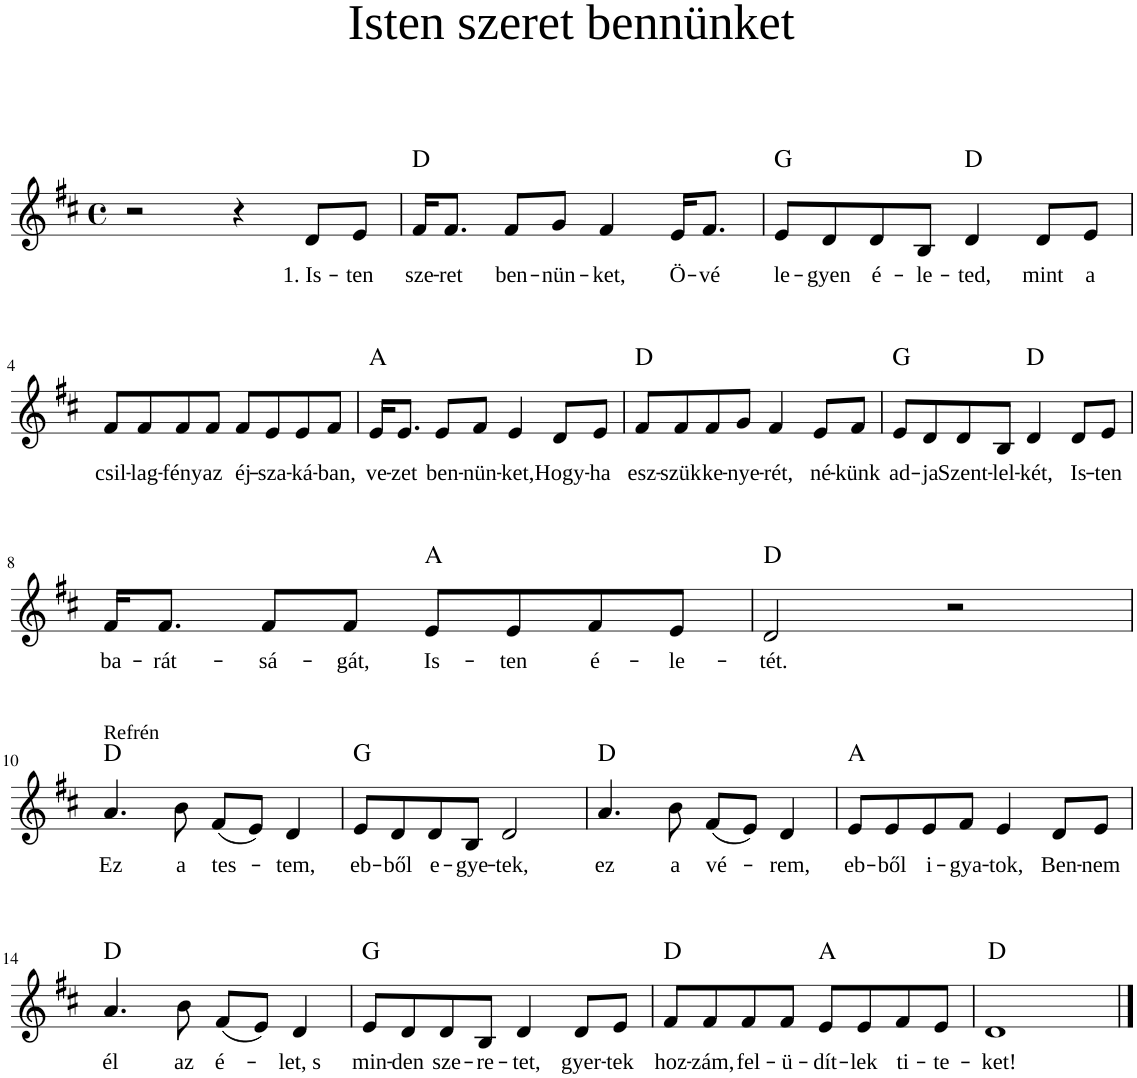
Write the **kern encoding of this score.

**kern	**text	**harte
*part1	*part1	*part1
*staff1	*staff1	*
*I"Piano	*	*
*I'Pno	*	*
*clefG2	*	*
*k[f#c#]	*	*
*M4/4	*	*
*met(c)	*	*
=1	=1	=1
2r	.	.
4r	.	.
!	!LO:LY:b	!
8d/L	1. Is-	.
!	!LO:LY:b	!
8e/J	-ten	.
=2	=2	=2
!	!LO:LY:b	!LO:H:kt=N.C.
16f#/KL	sze-	N
!	!LO:LY:b	!
8.f#/J	-ret	.
!	!LO:LY:b	!
8f#/L	ben-	.
!	!LO:LY:b	!
8g/J	-nün-	.
!	!LO:LY:b	!
4f#/	-ket,	.
!	!LO:LY:b	!
16e/KL	Ö-	.
!	!LO:LY:b	!
8.f#/J	-vé	.
=3	=3	=3
!	!LO:LY:b	!LO:H:kt=N.C.
8e/L	le-	N
!	!LO:LY:b	!
8d/	-gyen	.
!	!LO:LY:b	!
8d/	é-	.
!	!LO:LY:b	!
8B/J	-le-	.
!	!LO:LY:b	!LO:H:kt=N.C.
4d/	-ted,	N
!	!LO:LY:b	!
8d/L	mint	.
!	!LO:LY:b	!
8e/J	a	.
!!LO:LB:g=z
=4	=4	=4
!	!LO:LY:b	!
8f#/L	csil-	.
!	!LO:LY:b	!
8f#/	-lag-	.
!	!LO:LY:b	!
8f#/	-fény	.
!	!LO:LY:b	!
8f#/J	az	.
!	!LO:LY:b	!
8f#/L	éj-	.
!	!LO:LY:b	!
8e/	-sza-	.
!	!LO:LY:b	!
8e/	-ká-	.
!	!LO:LY:b	!
8f#/J	-ban,	.
=5	=5	=5
!	!LO:LY:b	!LO:H:kt=N.C.
16e/KL	ve-	N
!	!LO:LY:b	!
8.e/J	-zet	.
!	!LO:LY:b	!
8e/L	ben-	.
!	!LO:LY:b	!
8f#/J	-nün-	.
!	!LO:LY:b	!
4e/	-ket,	.
!	!LO:LY:b	!
8d/L	Hogy-	.
!	!LO:LY:b	!
8e/J	-ha	.
=6	=6	=6
!	!LO:LY:b	!LO:H:kt=N.C.
8f#/L	esz-	N
!	!LO:LY:b	!
8f#/	-szük	.
!	!LO:LY:b	!
8f#/	ke-	.
!	!LO:LY:b	!
8g/J	-nye-	.
!	!LO:LY:b	!
4f#/	-rét,	.
!	!LO:LY:b	!
8e/L	né-	.
!	!LO:LY:b	!
8f#/J	-künk	.
=7	=7	=7
!	!LO:LY:b	!LO:H:kt=N.C.
8e/L	ad-	N
!	!LO:LY:b	!
8d/	-ja	.
!	!LO:LY:b	!
8d/	Szent-	.
!	!LO:LY:b	!
8B/J	-lel-	.
!	!LO:LY:b	!LO:H:kt=N.C.
4d/	-két,	N
!	!LO:LY:b	!
8d/L	Is-	.
!	!LO:LY:b	!
8e/J	-ten	.
!!LO:LB:g=z
=8	=8	=8
!	!LO:LY:b	!
16f#/KL	ba-	.
!	!LO:LY:b	!
8.f#/J	-rát-	.
!	!LO:LY:b	!
8f#/L	-sá-	.
!	!LO:LY:b	!
8f#/J	-gát,	.
!	!LO:LY:b	!LO:H:kt=N.C.
8e/L	Is-	N
!	!LO:LY:b	!
8e/	-ten	.
!	!LO:LY:b	!
8f#/	é-	.
!	!LO:LY:b	!
8e/J	-le-	.
=9	=9	=9
!	!LO:LY:b	!LO:H:kt=N.C.
2d/	-tét.	N
2r	.	.
!!LO:LB:g=z
=10	=10	=10
!LO:TX:a:t=Refrén	!	!
!	!LO:LY:b	!LO:H:kt=N.C.
4.a/	Ez	N
!	!LO:LY:b	!
8b\	a	.
!	!LO:LY:b	!
(8f#/L	tes-	.
8e/J)	.	.
!	!LO:LY:b	!
4d/	-tem,	.
=11	=11	=11
!	!LO:LY:b	!LO:H:kt=N.C.
8e/L	eb-	N
!	!LO:LY:b	!
8d/	-ből	.
!	!LO:LY:b	!
8d/	e-	.
!	!LO:LY:b	!
8B/J	-gye-	.
!	!LO:LY:b	!
2d/	-tek,	.
=12	=12	=12
!	!LO:LY:b	!LO:H:kt=N.C.
4.a/	ez	N
!	!LO:LY:b	!
8b\	a	.
!	!LO:LY:b	!
(8f#/L	vé-	.
8e/J)	.	.
!	!LO:LY:b	!
4d/	-rem,	.
=13	=13	=13
!	!LO:LY:b	!LO:H:kt=N.C.
8e/L	eb-	N
!	!LO:LY:b	!
8e/	-ből	.
!	!LO:LY:b	!
8e/	i-	.
!	!LO:LY:b	!
8f#/J	-gya-	.
!	!LO:LY:b	!
4e/	-tok,	.
!	!LO:LY:b	!
8d/L	Ben-	.
!	!LO:LY:b	!
8e/J	-nem	.
!!LO:LB:g=z
=14	=14	=14
!	!LO:LY:b	!LO:H:kt=N.C.
4.a/	él	N
!	!LO:LY:b	!
8b\	az	.
!	!LO:LY:b	!
(8f#/L	é-	.
8e/J)	.	.
!	!LO:LY:b	!
4d/	-let, s	.
=15	=15	=15
!	!LO:LY:b	!LO:H:kt=N.C.
8e/L	min-	N
!	!LO:LY:b	!
8d/	-den	.
!	!LO:LY:b	!
8d/	sze-	.
!	!LO:LY:b	!
8B/J	-re-	.
!	!LO:LY:b	!
4d/	-tet,	.
!	!LO:LY:b	!
8d/L	gyer-	.
!	!LO:LY:b	!
8e/J	-tek	.
=16	=16	=16
!	!LO:LY:b	!LO:H:kt=N.C.
8f#/L	hoz-	N
!	!LO:LY:b	!
8f#/	-zám,	.
!	!LO:LY:b	!
8f#/	fel-	.
!	!LO:LY:b	!
8f#/J	-ü-	.
!	!LO:LY:b	!LO:H:kt=N.C.
8e/L	-dít-	N
!	!LO:LY:b	!
8e/	-lek	.
!	!LO:LY:b	!
8f#/	ti-	.
!	!LO:LY:b	!
8e/J	-te-	.
=17	=17	=17
!	!LO:LY:b	!LO:H:kt=N.C.
1d	-ket!	N
==	==	==
*-	*-	*-
